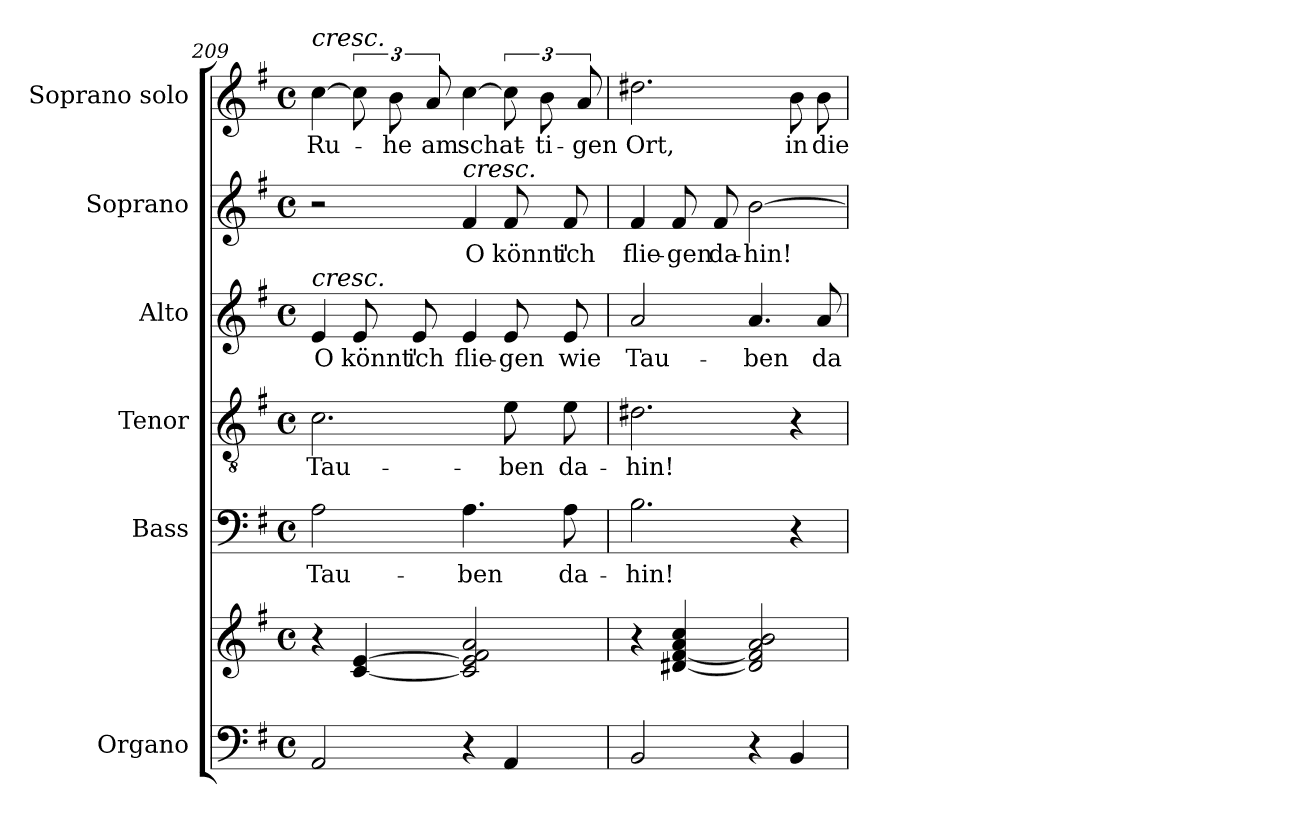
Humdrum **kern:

**kern	**kern	**kern	**text	**kern	**text	**kern	**text	**kern	**text	**kern	**text
*part6	*part6	*part5	*part5	*part4	*part4	*part3	*part3	*part2	*part2	*part1	*part1
*staff7	*staff6	*staff5	*staff5	*staff4	*staff4	*staff3	*staff3	*staff2	*staff2	*staff1	*staff1
*I"Organo	*	*I"Bass	*	*I"Tenor	*	*I"Alto	*	*I"Soprano	*	*I"Soprano solo	*
*I'Org.	*	*I'B.	*	*I'T.	*	*I'A.	*	*I'S.	*	*I'S.s	*
!!LO:PB:g=z
*clefF4	*clefG2	*clefF4	*	*clefGv2	*	*clefG2	*	*clefG2	*	*clefG2	*
*k[f#]	*k[f#]	*k[f#]	*	*k[f#]	*	*k[f#]	*	*k[f#]	*	*k[f#]	*
*M4/4	*M4/4	*M4/4	*	*M4/4	*	*M4/4	*	*M4/4	*	*M4/4	*
*met(c)	*met(c)	*met(c)	*	*met(c)	*	*met(c)	*	*met(c)	*	*met(c)	*
=209	=209	=209	=209	=209	=209	=209	=209	=209	=209	=209	=209
!	!	!	!	!	!	!	!	!	!	!LO:TX:a:i:t=cresc.	!
!	!	!	!	!	!	!LO:TX:a:i:t=cresc.	!	!	!	!	!
!	!	!	!LO:LY:b	!	!LO:LY:b	!	!LO:LY:b	!	!	!	!LO:LY:b
2AA/	4r	2A\	Tau-	2.c\	Tau-	4e/	O	2r	.	[4cc\	Ru-
!	!	!	!	!	!	!	!LO:LY:b	!	!	!	!
.	[4c/ [4e/	.	.	.	.	8e/	könnt'	.	.	12cc\]	.
!	!	!	!	!	!	!	!	!	!	!	!LO:LY:b
.	.	.	.	.	.	.	.	.	.	12b\	-he
!	!	!	!	!	!	!	!LO:LY:b	!	!	!	!
.	.	.	.	.	.	8e/	ich	.	.	.	.
!	!	!	!	!	!	!	!	!	!	!	!LO:LY:b
.	.	.	.	.	.	.	.	.	.	12a/	am
!	!	!	!	!	!	!	!	!LO:TX:a:i:t=cresc.	!	!	!
!	!	!	!LO:LY:b	!	!	!	!LO:LY:b	!	!LO:LY:b	!	!LO:LY:b
4r	2c/] 2e/] 2f#/ 2a/	4.A\	-ben	.	.	4e/	flie-	4f#/	O	[4cc\	schat-
!	!	!	!	!	!LO:LY:b	!	!LO:LY:b	!	!LO:LY:b	!	!
4AA/	.	.	.	8e\	-ben	8e/	-gen	8f#/	könnt'	12cc\]	.
!	!	!	!	!	!	!	!	!	!	!	!LO:LY:b
.	.	.	.	.	.	.	.	.	.	12b\	-ti-
!	!	!	!LO:LY:b	!	!LO:LY:b	!	!LO:LY:b	!	!LO:LY:b	!	!
.	.	8A\	da-	8e\	da-	8e/	wie	8f#/	ich	.	.
!	!	!	!	!	!	!	!	!	!	!	!LO:LY:b
.	.	.	.	.	.	.	.	.	.	12a/	-gen
=210	=210	=210	=210	=210	=210	=210	=210	=210	=210	=210	=210
!	!	!	!LO:LY:b	!	!LO:LY:b	!	!LO:LY:b	!	!LO:LY:b	!	!LO:LY:b
2BB/	4r	2.B\	-hin!	2.d#X\	-hin!	2a/	Tau-	4f#/	flie-	2.dd#X\	Ort,
!	!	!	!	!	!	!	!	!	!LO:LY:b	!	!
.	[4d#X/ [4f#/ 4a/ 4cc/	.	.	.	.	.	.	8f#/	-gen	.	.
!	!	!	!	!	!	!	!	!	!LO:LY:b	!	!
.	.	.	.	.	.	.	.	8f#/	da-	.	.
!	!	!	!	!	!	!	!LO:LY:b	!	!LO:LY:b	!	!
4r	2d#/] 2f#/] 2a/ 2b/	.	.	.	.	4.a/	-ben	[2b\	-hin!	.	.
!	!	!	!	!	!	!	!	!	!	!	!LO:LY:b
4BB/	.	4r	.	4r	.	.	.	.	.	8b\	in
!	!	!	!	!	!	!	!LO:LY:b	!	!	!	!LO:LY:b
.	.	.	.	.	.	8a/	da-	.	.	8b\	die
=	=	=	=	=	=	=	=	=	=	=	=
*-	*-	*-	*-	*-	*-	*-	*-	*-	*-	*-	*-
